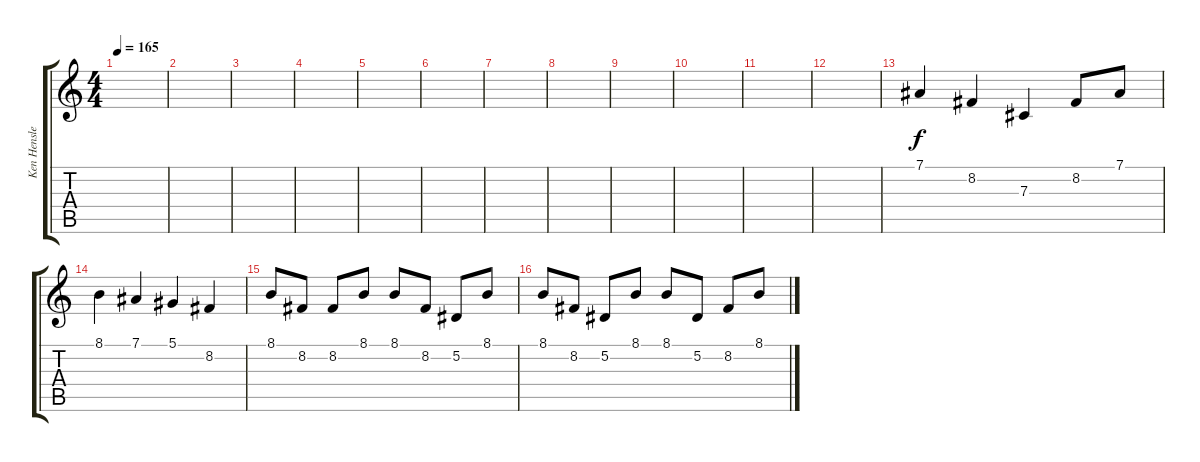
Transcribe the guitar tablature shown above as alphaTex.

\track ("Ken Hensley/Keyboard" "Ken Hensle") {instrument sitar}
\staff {score tabs}
\tuning (Eb4 Bb3 Gb3 Db3 Ab2 Eb2) {hide}
\ts (4 4)
\tempo 165
\clef g2
\ks c
|
|
|
|
|
|
|
|
|
|
|
|
7.1.4{volume 13} 8.2.4 7.3.4 8.2.8 7.1.8 |
8.1.4 7.1.4 5.1.4 8.2.4 |
8.1.8 8.2.8 8.2.8 8.1.8 8.1.8 8.2.8 5.2.8 8.1.8 |
8.1.8 8.2.8 5.2.8 8.1.8 8.1.8 5.2.8 8.2.8 8.1.8
